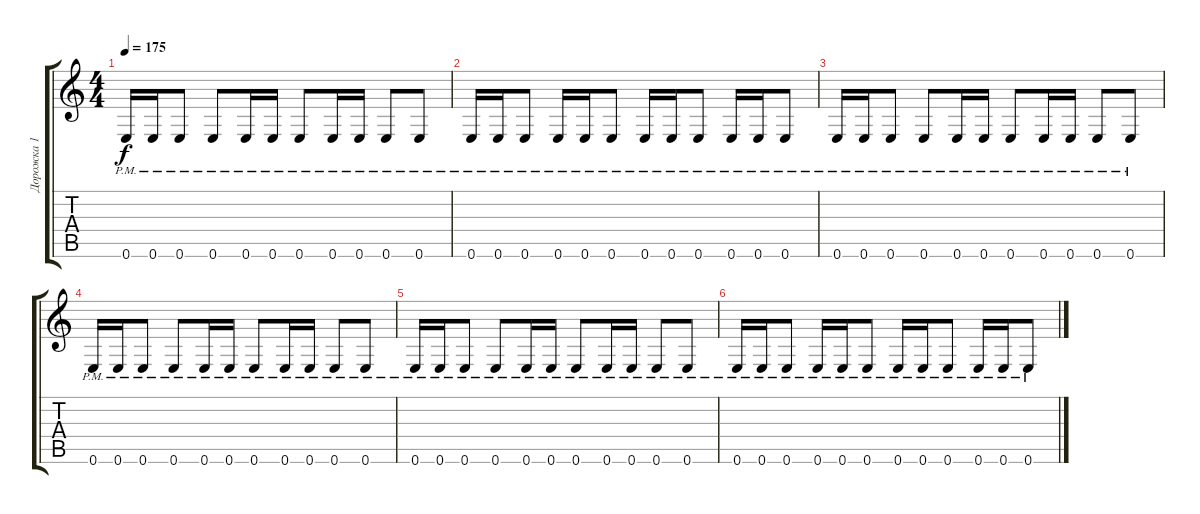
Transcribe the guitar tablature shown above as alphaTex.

\track ("Дорожка 1" "Дорожка 1") {instrument distortionguitar}
\staff {score tabs}
\tuning (E4 B3 G3 D3 A2 E2) {hide}
\ts (4 4)
\tempo 175
\clef g2
\ks c
0.6{pm}.16{dy f} 0.6{pm}.16 0.6{pm}.8 0.6{pm}.8 0.6{pm}.16 0.6{pm}.16 0.6{pm}.8 0.6{pm}.16 0.6{pm}.16 0.6{pm}.8 0.6{pm}.8 |
0.6{pm}.16 0.6{pm}.16 0.6{pm}.8 0.6{pm}.16 0.6{pm}.16 0.6{pm}.8 0.6{pm}.16 0.6{pm}.16 0.6{pm}.8 0.6{pm}.16 0.6{pm}.16 0.6{pm}.8 |
0.6{pm}.16 0.6{pm}.16 0.6{pm}.8 0.6{pm}.8 0.6{pm}.16 0.6{pm}.16 0.6{pm}.8 0.6{pm}.16 0.6{pm}.16 0.6{pm}.8 0.6{pm}.8 |
0.6{pm}.16 0.6{pm}.16 0.6{pm}.8 0.6{pm}.8 0.6{pm}.16 0.6{pm}.16 0.6{pm}.8 0.6{pm}.16 0.6{pm}.16 0.6{pm}.8 0.6{pm}.8 |
0.6{pm}.16 0.6{pm}.16 0.6{pm}.8 0.6{pm}.8 0.6{pm}.16 0.6{pm}.16 0.6{pm}.8 0.6{pm}.16 0.6{pm}.16 0.6{pm}.8 0.6{pm}.8 |
0.6{pm}.16 0.6{pm}.16 0.6{pm}.8 0.6{pm}.16 0.6{pm}.16 0.6{pm}.8 0.6{pm}.16 0.6{pm}.16 0.6{pm}.8 0.6{pm}.16 0.6{pm}.16 0.6{pm}.8
